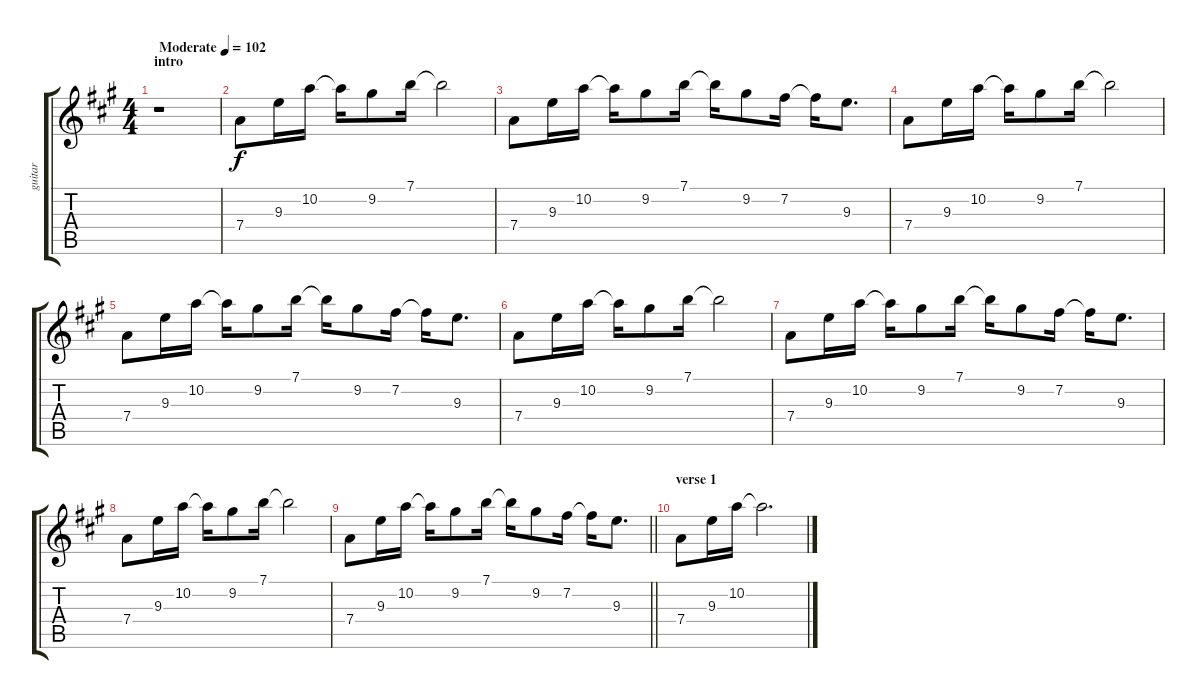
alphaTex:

\track ("guitar" "guitar") {instrument electricguitarjazz}
\staff {score tabs}
\tuning (E4 B3 G3 D3 A2 E2) {hide}
\ts (4 4)
\section ("" "intro")
\tempo (102 "Moderate")
\clef g2
\ks a
r.1{dy f instrument electricguitarjazz} |
7.4.8 9.3.16 10.2.16 10.2{t}.16 9.2.8 7.1.16 7.1{t}.2 |
7.4.8 9.3.16 10.2.16 10.2{t}.16 9.2.8 7.1.16 7.1{t}.16 9.2.8 7.2.16 7.2{t}.16 9.3.8{d} |
7.4.8 9.3.16 10.2.16 10.2{t}.16 9.2.8 7.1.16 7.1{t}.2 |
7.4.8 9.3.16 10.2.16 10.2{t}.16 9.2.8 7.1.16 7.1{t}.16 9.2.8 7.2.16 7.2{t}.16 9.3.8{d} |
7.4.8 9.3.16 10.2.16 10.2{t}.16 9.2.8 7.1.16 7.1{t}.2 |
7.4.8 9.3.16 10.2.16 10.2{t}.16 9.2.8 7.1.16 7.1{t}.16 9.2.8 7.2.16 7.2{t}.16 9.3.8{d} |
7.4.8 9.3.16 10.2.16 10.2{t}.16 9.2.8 7.1.16 7.1{t}.2 |
\barLineRight lightlight
7.4.8 9.3.16 10.2.16 10.2{t}.16 9.2.8 7.1.16 7.1{t}.16 9.2.8 7.2.16 7.2{t}.16 9.3.8{d} |
\section ("" "verse 1")
7.4.8 9.3.16 10.2.16 10.2{t}.2{d}
